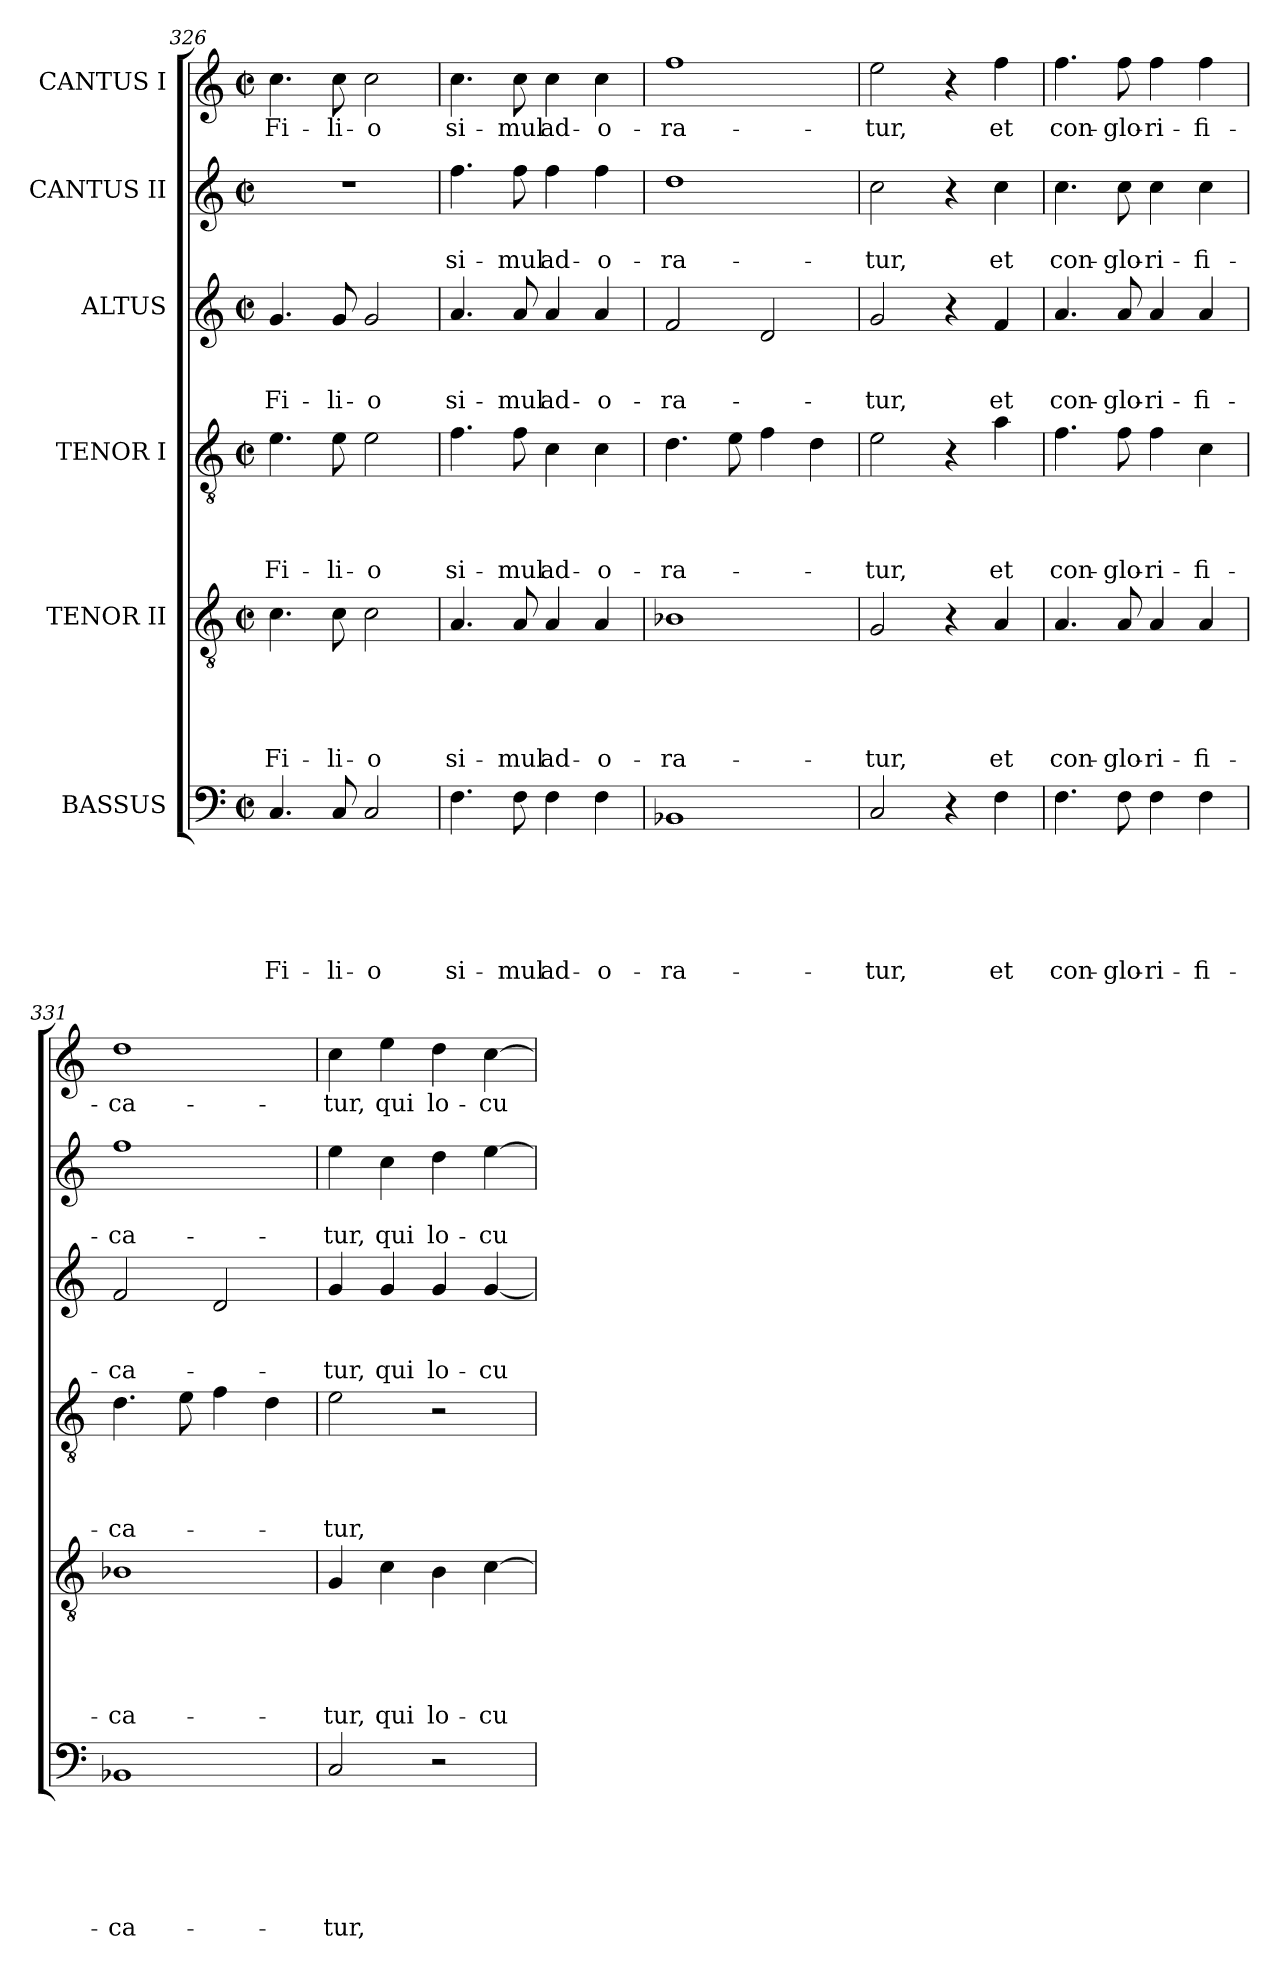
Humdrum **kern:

**kern	**text	**text	**text	**text	**text	**text	**kern	**text	**text	**text	**text	**text	**kern	**text	**text	**text	**text	**kern	**text	**text	**text	**kern	**text	**text	**kern	**text
*part6	*part6	*part6	*part6	*part6	*part6	*part6	*part5	*part5	*part5	*part5	*part5	*part5	*part4	*part4	*part4	*part4	*part4	*part3	*part3	*part3	*part3	*part2	*part2	*part2	*part1	*part1
*staff6	*staff6	*staff6	*staff6	*staff6	*staff6	*staff6	*staff5	*staff5	*staff5	*staff5	*staff5	*staff5	*staff4	*staff4	*staff4	*staff4	*staff4	*staff3	*staff3	*staff3	*staff3	*staff2	*staff2	*staff2	*staff1	*staff1
*I"BASSUS	*	*	*	*	*	*	*I"TENOR II	*	*	*	*	*	*I"TENOR I	*	*	*	*	*I"ALTUS	*	*	*	*I"CANTUS II	*	*	*I"CANTUS I	*
*clefF4	*	*	*	*	*	*	*clefGv2	*	*	*	*	*	*clefGv2	*	*	*	*	*clefG2	*	*	*	*clefG2	*	*	*clefG2	*
*k[]	*	*	*	*	*	*	*k[]	*	*	*	*	*	*k[]	*	*	*	*	*k[]	*	*	*	*k[]	*	*	*k[]	*
*C:	*	*	*	*	*	*	*C:	*	*	*	*	*	*C:	*	*	*	*	*C:	*	*	*	*C:	*	*	*C:	*
*M2/2	*	*	*	*	*	*	*M2/2	*	*	*	*	*	*M2/2	*	*	*	*	*M2/2	*	*	*	*M2/2	*	*	*M2/2	*
*met(c|)	*	*	*	*	*	*	*met(c|)	*	*	*	*	*	*met(c|)	*	*	*	*	*met(c|)	*	*	*	*met(c|)	*	*	*met(c|)	*
=326	=326	=326	=326	=326	=326	=326	=326	=326	=326	=326	=326	=326	=326	=326	=326	=326	=326	=326	=326	=326	=326	=326	=326	=326	=326	=326
4.C/	.	.	.	.	.	Fi-	4.c\	.	.	.	.	Fi-	4.e\	.	.	.	Fi-	4.g/	.	.	Fi-	1r	.	.	4.cc\	Fi-
8C/	.	.	.	.	.	-li-	8c\	.	.	.	.	-li-	8e\	.	.	.	-li-	8g/	.	.	-li-	.	.	.	8cc\	-li-
2C/	.	.	.	.	.	-o	2c\	.	.	.	.	-o	2e\	.	.	.	-o	2g/	.	.	-o	.	.	.	2cc\	-o
=327	=327	=327	=327	=327	=327	=327	=327	=327	=327	=327	=327	=327	=327	=327	=327	=327	=327	=327	=327	=327	=327	=327	=327	=327	=327	=327
4.F\	.	.	.	.	.	si-	4.A/	.	.	.	.	si-	4.f\	.	.	.	si-	4.a/	.	.	si-	4.ff\	.	si-	4.cc\	si-
8F\	.	.	.	.	.	-mul	8A/	.	.	.	.	-mul	8f\	.	.	.	-mul	8a/	.	.	-mul	8ff\	.	-mul	8cc\	-mul
4F\	.	.	.	.	.	ad-	4A/	.	.	.	.	ad-	4c\	.	.	.	ad-	4a/	.	.	ad-	4ff\	.	ad-	4cc\	ad-
4F\	.	.	.	.	.	-o-	4A/	.	.	.	.	-o-	4c\	.	.	.	-o-	4a/	.	.	-o-	4ff\	.	-o-	4cc\	-o-
!!LO:LB:g=z
=328	=328	=328	=328	=328	=328	=328	=328	=328	=328	=328	=328	=328	=328	=328	=328	=328	=328	=328	=328	=328	=328	=328	=328	=328	=328	=328
1BB-X	.	.	.	.	.	-ra-	1B-X	.	.	.	.	-ra-	4.d\	.	.	.	-ra-	2f/	.	.	-ra-	1dd	.	-ra-	1ff	-ra-
.	.	.	.	.	.	.	.	.	.	.	.	.	8e\	.	.	.	.	.	.	.	.	.	.	.	.	.
.	.	.	.	.	.	.	.	.	.	.	.	.	4f\	.	.	.	.	2d/	.	.	.	.	.	.	.	.
.	.	.	.	.	.	.	.	.	.	.	.	.	4d\	.	.	.	.	.	.	.	.	.	.	.	.	.
=329	=329	=329	=329	=329	=329	=329	=329	=329	=329	=329	=329	=329	=329	=329	=329	=329	=329	=329	=329	=329	=329	=329	=329	=329	=329	=329
2C/	.	.	.	.	.	-tur,	2G/	.	.	.	.	-tur,	2e\	.	.	.	-tur,	2g/	.	.	-tur,	2cc\	.	-tur,	2ee\	-tur,
4r	.	.	.	.	.	.	4r	.	.	.	.	.	4r	.	.	.	.	4r	.	.	.	4r	.	.	4r	.
4F\	.	.	.	.	.	et	4A/	.	.	.	.	et	4a\	.	.	.	et	4f/	.	.	et	4cc\	.	et	4ff\	et
=330	=330	=330	=330	=330	=330	=330	=330	=330	=330	=330	=330	=330	=330	=330	=330	=330	=330	=330	=330	=330	=330	=330	=330	=330	=330	=330
4.F\	.	.	.	.	.	con-	4.A/	.	.	.	.	con-	4.f\	.	.	.	con-	4.a/	.	.	con-	4.cc\	.	con-	4.ff\	con-
8F\	.	.	.	.	.	-glo-	8A/	.	.	.	.	-glo-	8f\	.	.	.	-glo-	8a/	.	.	-glo-	8cc\	.	-glo-	8ff\	-glo-
4F\	.	.	.	.	.	-ri-	4A/	.	.	.	.	-ri-	4f\	.	.	.	-ri-	4a/	.	.	-ri-	4cc\	.	-ri-	4ff\	-ri-
4F\	.	.	.	.	.	-fi-	4A/	.	.	.	.	-fi-	4c\	.	.	.	-fi-	4a/	.	.	-fi-	4cc\	.	-fi-	4ff\	-fi-
=331	=331	=331	=331	=331	=331	=331	=331	=331	=331	=331	=331	=331	=331	=331	=331	=331	=331	=331	=331	=331	=331	=331	=331	=331	=331	=331
1BB-X	.	.	.	.	.	-ca-	1B-X	.	.	.	.	-ca-	4.d\	.	.	.	-ca-	2f/	.	.	-ca-	1ff	.	-ca-	1dd	-ca-
.	.	.	.	.	.	.	.	.	.	.	.	.	8e\	.	.	.	.	.	.	.	.	.	.	.	.	.
.	.	.	.	.	.	.	.	.	.	.	.	.	4f\	.	.	.	.	2d/	.	.	.	.	.	.	.	.
.	.	.	.	.	.	.	.	.	.	.	.	.	4d\	.	.	.	.	.	.	.	.	.	.	.	.	.
=332	=332	=332	=332	=332	=332	=332	=332	=332	=332	=332	=332	=332	=332	=332	=332	=332	=332	=332	=332	=332	=332	=332	=332	=332	=332	=332
2C/	.	.	.	.	.	-tur,	4G/	.	.	.	.	-tur,	2e\	.	.	.	-tur,	4g/	.	.	-tur,	4ee\	.	-tur,	4cc\	-tur,
.	.	.	.	.	.	.	4c\	.	.	.	.	qui	.	.	.	.	.	4g/	.	.	qui	4cc\	.	qui	4ee\	qui
2r	.	.	.	.	.	.	4B\	.	.	.	.	lo-	2r	.	.	.	.	4g/	.	.	lo-	4dd\	.	lo-	4dd\	lo-
.	.	.	.	.	.	.	[4c\	.	.	.	.	-cu-	.	.	.	.	.	[4g/	.	.	-cu-	[4ee\	.	-cu-	[4cc\	-cu-
=	=	=	=	=	=	=	=	=	=	=	=	=	=	=	=	=	=	=	=	=	=	=	=	=	=	=
*-	*-	*-	*-	*-	*-	*-	*-	*-	*-	*-	*-	*-	*-	*-	*-	*-	*-	*-	*-	*-	*-	*-	*-	*-	*-	*-
